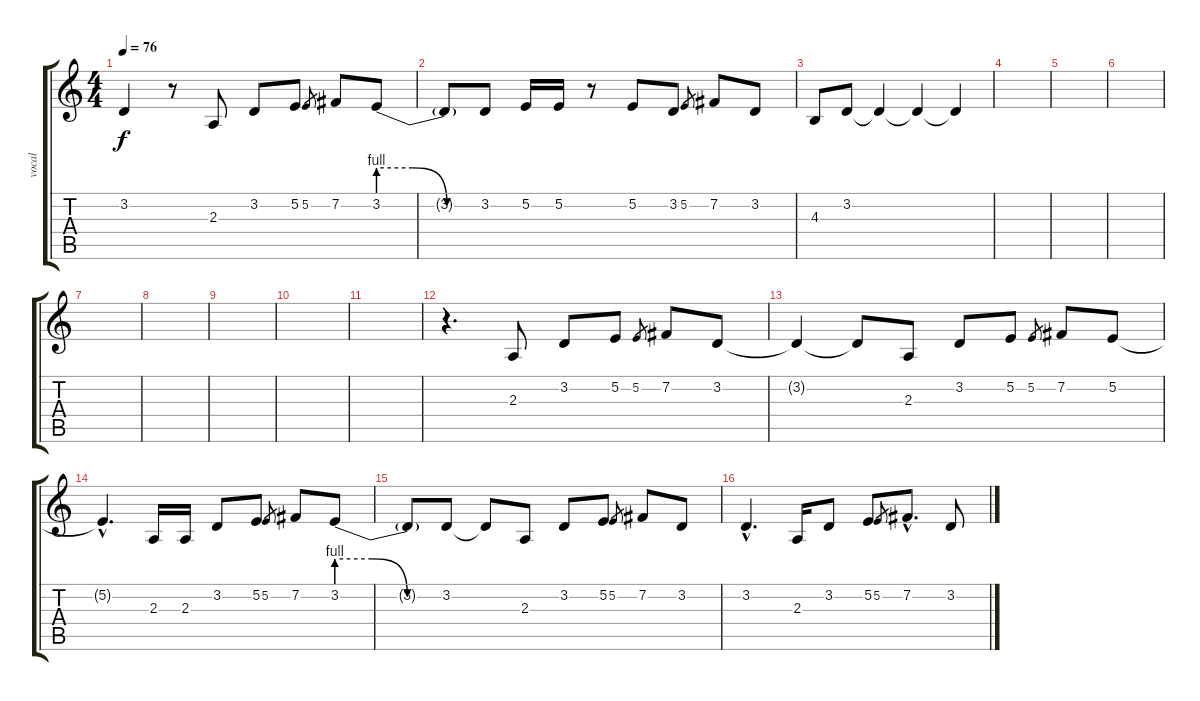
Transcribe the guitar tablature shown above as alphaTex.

\track ("vocal" "vocal") {instrument altosax}
\staff {score tabs}
\tuning (E4 B3 G3 D3 A2 E2) {hide}
\ts (4 4)
\tempo 76
\clef g2
\ks c
3.2{t}.4{dy f} r.8 2.3.8 3.2.8 5.2.8 5.2.8{gr} 7.2.8 3.2{be (custom 0 4 20 4 40 0 60 0)}.8 |
3.2{t}.8 3.2.8 5.2.16 5.2.16 r.8 5.2.8 3.2.8 5.2.8{gr} 7.2.8 3.2.8 |
4.3.8 3.2.8 3.2{t}.4 3.2{t}.4 3.2{t}.4 |
|
|
|
|
|
|
|
|
r.4{d} 2.3.8 3.2.8 5.2.8 5.2.8{gr} 7.2.8 3.2.8 |
3.2{t}.4 3.2{t}.8 2.3.8 3.2.8 5.2.8 5.2.8{gr} 7.2.8 5.2.8 |
5.2{hac t}.4{d} 2.3.16 2.3.16 3.2.8 5.2.8 5.2.8{gr} 7.2.8 3.2{be (custom 0 4 20 4 40 0 60 0)}.8 |
3.2{t}.8 3.2.8 3.2{t}.8 2.3.8 3.2.8 5.2.8 5.2.8{gr} 7.2.8 3.2.8 |
3.2{hac}.4{d} 2.3.16 3.2.8 5.2.8 5.2.8{gr} 7.2{hac}.8{d} 3.2.8
